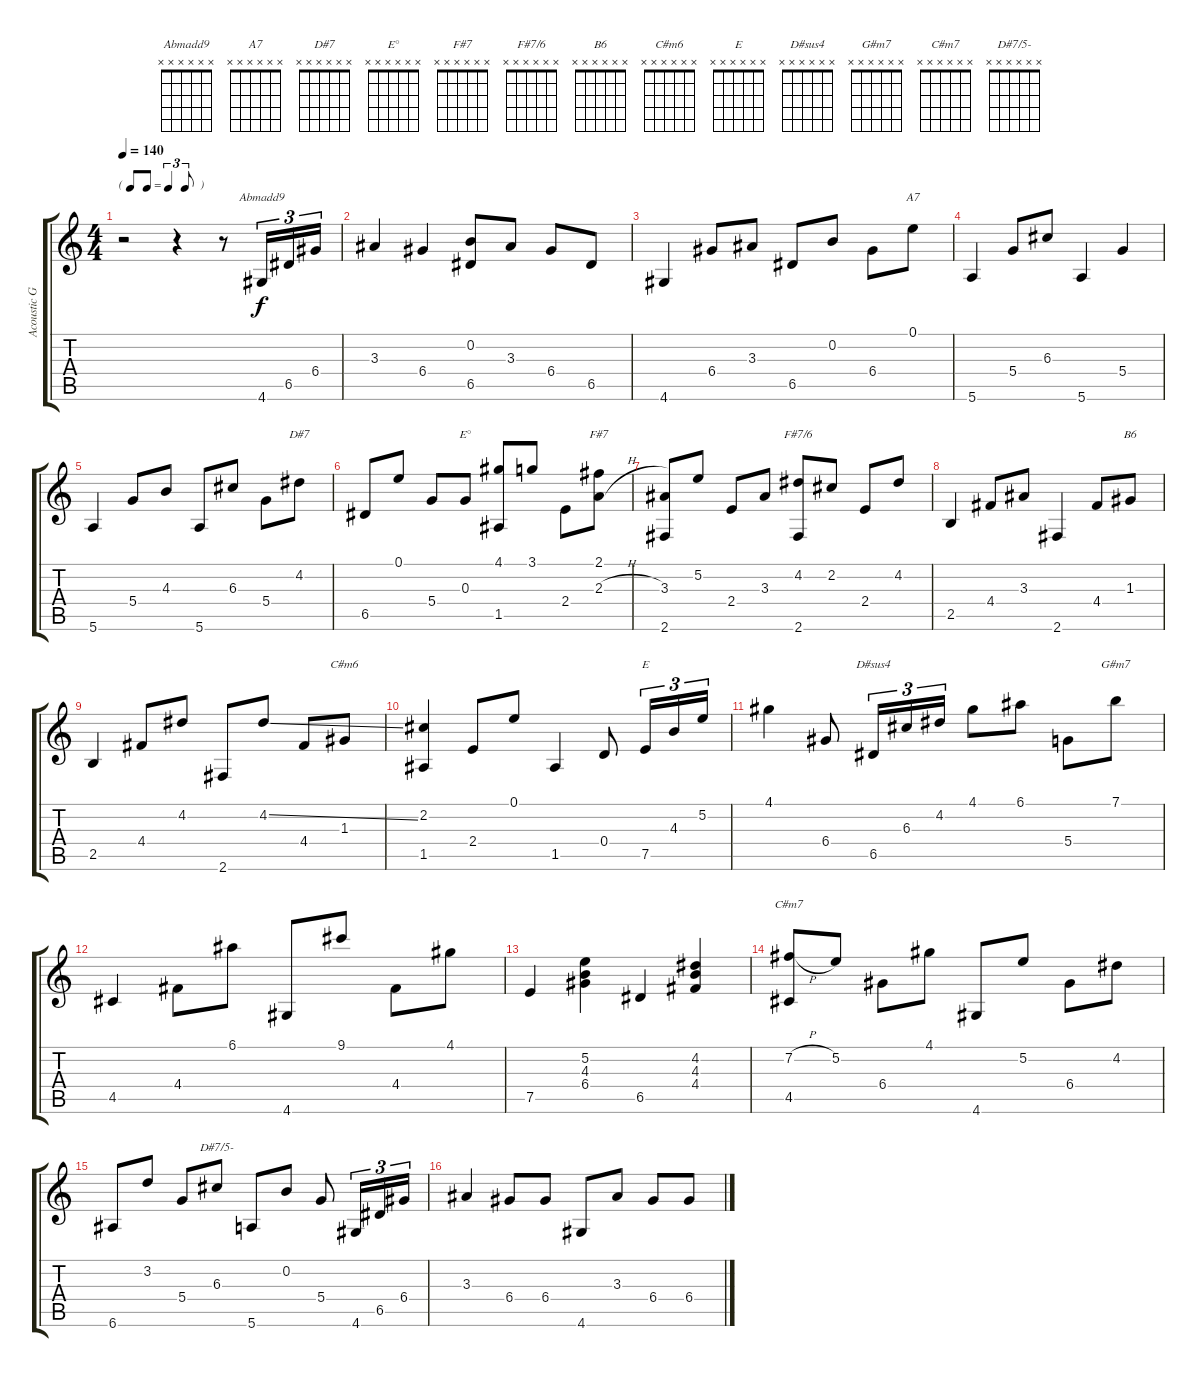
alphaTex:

\track ("Acoustic Guitar" "Acoustic G") {instrument electricguitarjazz}
\staff {score tabs}
\tuning (E4 B3 G3 D3 A2 E2) {hide}
\chord ("Abmadd9" x x x x x x) {firstfret 0}
\chord ("A7" x x x x x x) {firstfret 0}
\chord ("D#7" x x x x x x) {firstfret 0}
\chord ("E°" x x x x x x) {firstfret 0}
\chord ("F#7" x x x x x x) {firstfret 0}
\chord ("F#7/6" x x x x x x) {firstfret 0}
\chord ("B6" x x x x x x) {firstfret 0}
\chord ("C#m6" x x x x x x) {firstfret 0}
\chord ("E" x x x x x x) {firstfret 0}
\chord ("D#sus4" x x x x x x) {firstfret 0}
\chord ("G#m7" x x x x x x) {firstfret 0}
\chord ("C#m7" x x x x x x) {firstfret 0}
\chord ("D#7/5-" x x x x x x) {firstfret 0}
\ts (4 4)
\tf triplet8th
\tempo 140
\clef g2
\ks c
r.2{dy f instrument electricguitarjazz} r.4 r.8 4.6.16{tu (3 2) ch "Abmadd9"} 6.5.16{tu (3 2)} 6.4.16{tu (3 2)} |
3.3.4 6.4.4 (0.2 6.5).8 3.3.8 6.4.8 6.5.8 |
4.6.4 6.4.8 3.3.8 6.5.8 0.2.8 6.4.8 0.1.8{ch "A7"} |
5.6.4 5.4.8 6.3.8 5.6.4 5.4.4 |
5.6.4 5.4.8 4.3.8 5.6.8 6.3.8 5.4.8 4.2.8{ch "D#7"} |
6.5.8 0.1.8 5.4.8 0.3.8{ch "E°"} (4.1 1.5).8 3.1.8 2.4.8 (2.1 2.3{h}).8{ch "F#7"} |
(3.3 2.6).8 5.2.8 2.4.8 3.3.8 (4.2 2.6).8{ch "F#7/6"} 2.2.8 2.4.8 4.2.8 |
2.5.4 4.4.8 3.3.8 2.6.4 4.4.8 1.3.8{ch "B6"} |
2.5.4 4.4.8 4.2.8 2.6.8 4.2{ss}.8 4.4.8 1.3.8{ch "C#m6"} |
(2.2 1.5).4 2.4.8 0.1.8 1.5.4 0.4.8 7.5.16{tu (3 2) ch "E"} 4.3.16{tu (3 2)} 5.2.16{tu (3 2)} |
4.1.4 6.4.8 6.5.16{tu (3 2) ch "D#sus4"} 6.3.16{tu (3 2)} 4.2.16{tu (3 2)} 4.1.8 6.1.8 5.4.8 7.1.8{ch "G#m7"} |
4.5.4 4.4.8 6.1.8 4.6.8 9.1.8 4.4.8 4.1.8 |
7.5.4 (5.2 4.3 6.4).4 6.5.4 (4.2 4.3 4.4).4 |
(7.2{h} 4.5).8{ch "C#m7"} 5.2.8 6.4.8 4.1.8 4.6.8 5.2.8 6.4.8 4.2.8 |
6.6.8 3.2.8 5.4.8 6.3.8{ch "D#7/5-"} 5.6.8 0.2.8 5.4.8 4.6.16{tu (3 2)} 6.5.16{tu (3 2)} 6.4.16{tu (3 2)} |
3.3.4 6.4.8 6.4.8 4.6.8 3.3.8 6.4.8 6.4.8
